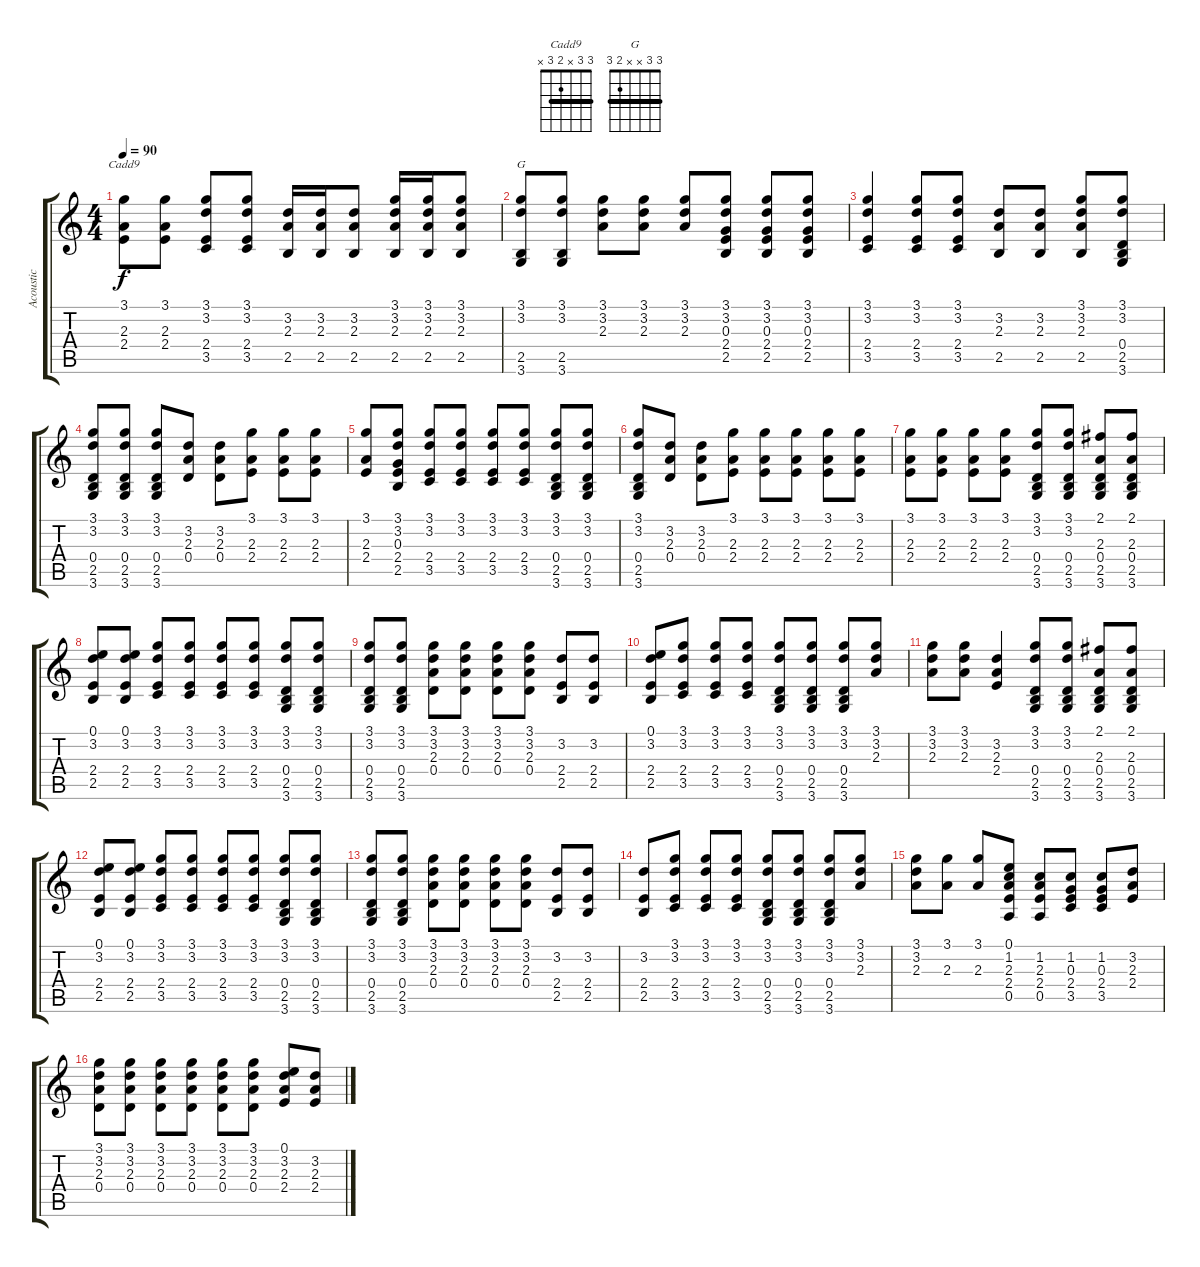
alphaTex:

\track ("Acoustic" "Acoustic") {instrument acousticguitarsteel}
\staff {score tabs}
\tuning (E4 B3 G3 D3 A2 E2) {hide}
\chord ("Cadd9" 3 3 x 2 3 x) {barre 3}
\chord ("G" 3 3 x x 2 3) {barre 3}
\ts (4 4)
\tempo 90
\clef g2
\ks c
(3.1 2.3 2.4).8{ch "Cadd9" dy f} (3.1 2.3 2.4).8 (3.1 3.2 2.4 3.5).8 (3.1 3.2 2.4 3.5).8 (3.2 2.3 2.5).16 (3.2 2.3 2.5).16 (3.2 2.3 2.5).8 (3.1 3.2 2.3 2.5).16 (3.1 3.2 2.3 2.5).16 (3.1 3.2 2.3 2.5).8 |
(3.1 3.2 2.5 3.6).8{ch "G"} (3.1 3.2 2.5 3.6).8 (3.1 3.2 2.3).8 (3.1 3.2 2.3).8 (3.1 3.2 2.3).8 (3.1 3.2 0.3 2.4 2.5).8 (3.1 3.2 0.3 2.4 2.5).8 (3.1 3.2 0.3 2.4 2.5).8 |
(3.1 3.2 2.4 3.5).4 (3.1 3.2 2.4 3.5).8 (3.1 3.2 2.4 3.5).8 (3.2 2.3 2.5).8 (3.2 2.3 2.5).8 (3.1 3.2 2.3 2.5).8 (3.1 3.2 0.4 2.5 3.6).8 |
(3.1 3.2 0.4 2.5 3.6).8 (3.1 3.2 0.4 2.5 3.6).8 (3.1 3.2 0.4 2.5 3.6).8 (3.2 2.3 0.4).8 (3.2 2.3 0.4).8 (3.1 2.3 2.4).8 (3.1 2.3 2.4).8 (3.1 2.3 2.4).8 |
(3.1 2.3 2.4).8 (3.1 3.2 0.3 2.4 2.5).8 (3.1 3.2 2.4 3.5).8 (3.1 3.2 2.4 3.5).8 (3.1 3.2 2.4 3.5).8 (3.1 3.2 2.4 3.5).8 (3.1 3.2 0.4 2.5 3.6).8 (3.1 3.2 0.4 2.5 3.6).8 |
(3.1 3.2 0.4 2.5 3.6).8 (3.2 2.3 0.4).8 (3.2 2.3 0.4).8 (3.1 2.3 2.4).8 (3.1 2.3 2.4).8 (3.1 2.3 2.4).8 (3.1 2.3 2.4).8 (3.1 2.3 2.4).8 |
(3.1 2.3 2.4).8 (3.1 2.3 2.4).8 (3.1 2.3 2.4).8 (3.1 2.3 2.4).8 (3.1 3.2 0.4 2.5 3.6).8 (3.1 3.2 0.4 2.5 3.6).8 (2.1 2.3 0.4 2.5 3.6).8 (2.1 2.3 0.4 2.5 3.6).8 |
(0.1 3.2 2.4 2.5).8 (0.1 3.2 2.4 2.5).8 (3.1 3.2 2.4 3.5).8 (3.1 3.2 2.4 3.5).8 (3.1 3.2 2.4 3.5).8 (3.1 3.2 2.4 3.5).8 (3.1 3.2 0.4 2.5 3.6).8 (3.1 3.2 0.4 2.5 3.6).8 |
(3.1 3.2 0.4 2.5 3.6).8 (3.1 3.2 0.4 2.5 3.6).8 (3.1 3.2 2.3 0.4).8 (3.1 3.2 2.3 0.4).8 (3.1 3.2 2.3 0.4).8 (3.1 3.2 2.3 0.4).8 (3.2 2.4 2.5).8 (3.2 2.4 2.5).8 |
(0.1 3.2 2.4 2.5).8 (3.1 3.2 2.4 3.5).8 (3.1 3.2 2.4 3.5).8 (3.1 3.2 2.4 3.5).8 (3.1 3.2 0.4 2.5 3.6).8 (3.1 3.2 0.4 2.5 3.6).8 (3.1 3.2 0.4 2.5 3.6).8 (3.1 3.2 2.3).8 |
(3.1 3.2 2.3).8 (3.1 3.2 2.3).8 (3.2 2.3 2.4).4 (3.1 3.2 0.4 2.5 3.6).8 (3.1 3.2 0.4 2.5 3.6).8 (2.1 2.3 0.4 2.5 3.6).8 (2.1 2.3 0.4 2.5 3.6).8 |
(0.1 3.2 2.4 2.5).8 (0.1 3.2 2.4 2.5).8 (3.1 3.2 2.4 3.5).8 (3.1 3.2 2.4 3.5).8 (3.1 3.2 2.4 3.5).8 (3.1 3.2 2.4 3.5).8 (3.1 3.2 0.4 2.5 3.6).8 (3.1 3.2 0.4 2.5 3.6).8 |
(3.1 3.2 0.4 2.5 3.6).8 (3.1 3.2 0.4 2.5 3.6).8 (3.1 3.2 2.3 0.4).8 (3.1 3.2 2.3 0.4).8 (3.1 3.2 2.3 0.4).8 (3.1 3.2 2.3 0.4).8 (3.2 2.4 2.5).8 (3.2 2.4 2.5).8 |
(3.2 2.4 2.5).8 (3.1 3.2 2.4 3.5).8 (3.1 3.2 2.4 3.5).8 (3.1 3.2 2.4 3.5).8 (3.1 3.2 0.4 2.5 3.6).8 (3.1 3.2 0.4 2.5 3.6).8 (3.1 3.2 0.4 2.5 3.6).8 (3.1 3.2 2.3).8 |
(3.1 3.2 2.3).8 (3.1 2.3).8 (3.1 2.3).8 (0.1 1.2 2.3 2.4 0.5).8 (1.2 2.3 2.4 0.5).8 (1.2 0.3 2.4 3.5).8 (1.2 0.3 2.4 3.5).8 (3.2 2.3 2.4).8 |
(3.1 3.2 2.3 0.4).8 (3.1 3.2 2.3 0.4).8 (3.1 3.2 2.3 0.4).8 (3.1 3.2 2.3 0.4).8 (3.1 3.2 2.3 0.4).8 (3.1 3.2 2.3 0.4).8 (0.1 3.2 2.3 2.4).8 (3.2 2.3 2.4).8
